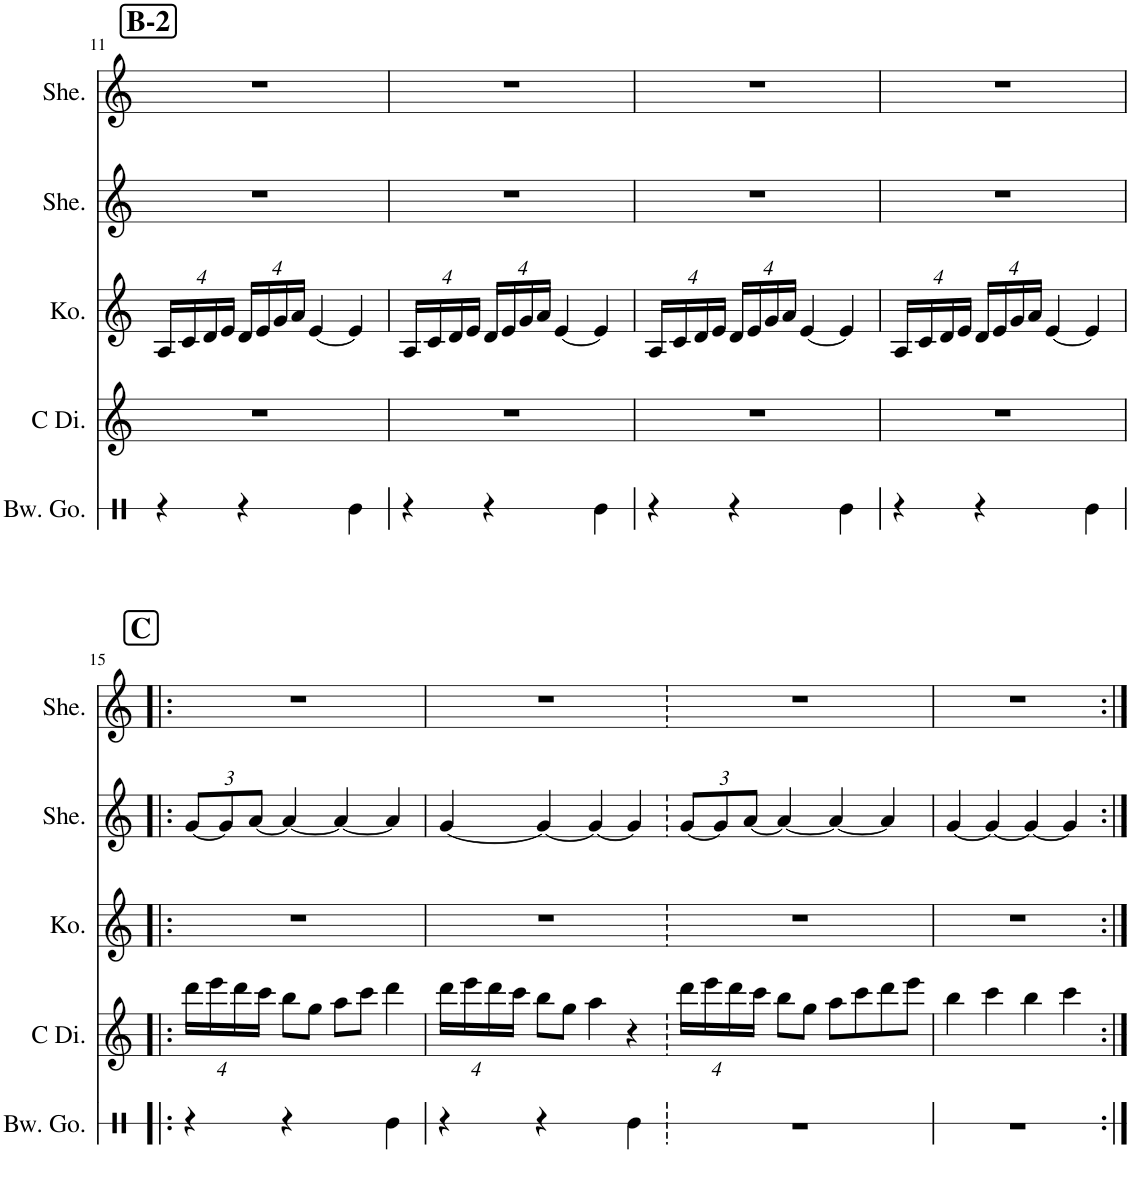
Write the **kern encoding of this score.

**kern	**kern	**kern	**kern	**kern
*part5	*part4	*part3	*part2	*part1
*staff5	*staff4	*staff3	*staff2	*staff1
*I"お鈴	*I"C 笛子	*I"琴	*I"笙	*I"笙
!!LO:PB:g=z
*clefX	*clefG2	*clefG2	*clefG2	*clefG2
*	*Trd12c21	*	*	*
*k[]	*k[]	*k[]	*k[]	*k[]
*M4/4	*M4/4	*M4/4	*M4/4	*M4/4
!!LO:REH:place=s1:a:B:cj:fs=14:t=B-2
=11	=11	=11	=11	=11
4r	1r	16A/LL	1r	1r
.	.	16c/	.	.
.	.	16d/	.	.
.	.	16e/JJ	.	.
4r	.	16d/LL	.	.
.	.	16e/	.	.
.	.	16g/	.	.
.	.	16a/JJ	.	.
4ryy	.	[4e/	.	.
4Re\	.	4e/]	.	.
=12	=12	=12	=12	=12
4r	1r	16A/LL	1r	1r
.	.	16c/	.	.
.	.	16d/	.	.
.	.	16e/JJ	.	.
4r	.	16d/LL	.	.
.	.	16e/	.	.
.	.	16g/	.	.
.	.	16a/JJ	.	.
4ryy	.	[4e/	.	.
4Re\	.	4e/]	.	.
=13	=13	=13	=13	=13
4r	1r	16A/LL	1r	1r
.	.	16c/	.	.
.	.	16d/	.	.
.	.	16e/JJ	.	.
4r	.	16d/LL	.	.
.	.	16e/	.	.
.	.	16g/	.	.
.	.	16a/JJ	.	.
4ryy	.	[4e/	.	.
4Re\	.	4e/]	.	.
=14	=14	=14	=14	=14
4r	1r	16A/LL	1r	1r
.	.	16c/	.	.
.	.	16d/	.	.
.	.	16e/JJ	.	.
4r	.	16d/LL	.	.
.	.	16e/	.	.
.	.	16g/	.	.
.	.	16a/JJ	.	.
4ryy	.	[4e/	.	.
4Re\	.	4e/]	.	.
!!LO:LB:g=z
!!LO:REH:place=s1:a:B:cj:fs=14:t=C
=15!|:	=15!|:	=15!|:	=15!|:	=15!|:
*	*	*	*Xbrackettup	*
4r	16ddd\LL	1r	[12g/L	1r
.	16eee\	.	.	.
.	.	.	12g/]	.
.	16ddd\	.	.	.
.	.	.	[12a/J	.
.	16ccc\JJ	.	.	.
4r	8bb\L	.	4a/_	.
.	8gg\J	.	.	.
4ryy	8aa\L	.	4a/_	.
.	8ccc\J	.	.	.
4Re\	4ddd\	.	4a/]	.
=16	=16	=16	=16	=16
4r	16ddd\LL	1r	[4g/	1r
.	16eee\	.	.	.
.	16ddd\	.	.	.
.	16ccc\JJ	.	.	.
4r	8bb\L	.	4g/_	.
.	8gg\J	.	.	.
4ryy	4aa\	.	4g/_	.
4Re\	4r	.	4g/]	.
=17	=17	=17	=17	=17
1r	16ddd\LL	1r	[12g/L	1r
.	16eee\	.	.	.
.	.	.	12g/]	.
.	16ddd\	.	.	.
.	.	.	[12a/J	.
.	16ccc\JJ	.	.	.
.	8bb\L	.	4a/_	.
.	8gg\J	.	.	.
.	8aa\L	.	4a/_	.
.	8ccc\	.	.	.
.	8ddd\	.	4a/]	.
.	8eee\J	.	.	.
=18	=18	=18	=18	=18
1r	4bb\	1r	[4g/	1r
.	4ccc\	.	4g/_	.
.	4bb\	.	4g/_	.
.	4ccc\	.	4g/]	.
=:|!	=:|!	=:|!	=:|!	=:|!
*-	*-	*-	*-	*-
